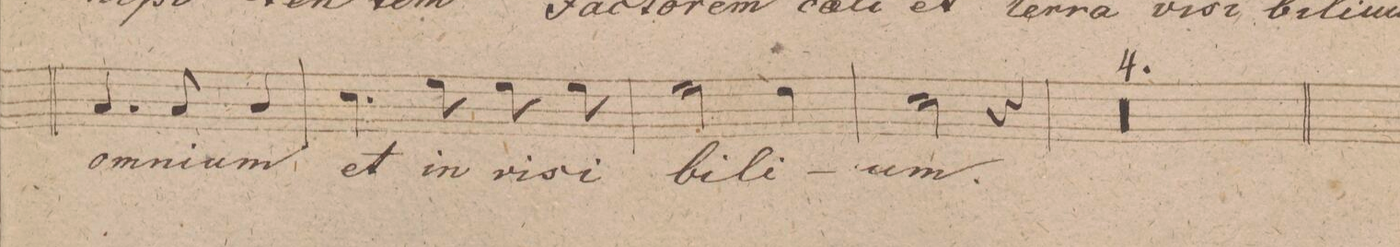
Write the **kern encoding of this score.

**kern	**text	**dynam
*I"Tenore.	*	*
*clefC4	*	*
*k[f#]	*	*
*M3/4	*	*
4.G/	om-	.
8G/	-ni-	.
4A/	-um	.
=23	=23	=23
4.B\	et	.
*8\right	*	*
8d\	in-	.
8d\	-vi-	.
8d\	-si-	.
=24	=24	=24
2d\	-bi-	.
4c\	-li-	.
=25	=25	=25
2B\	-um.	.
4r	.	.
=26	=26	=26
0.r	.	.
=27	=27	=27
=28	=28	=28
=29	=29	=29
=30	=30	=30
*-	*-	*-
